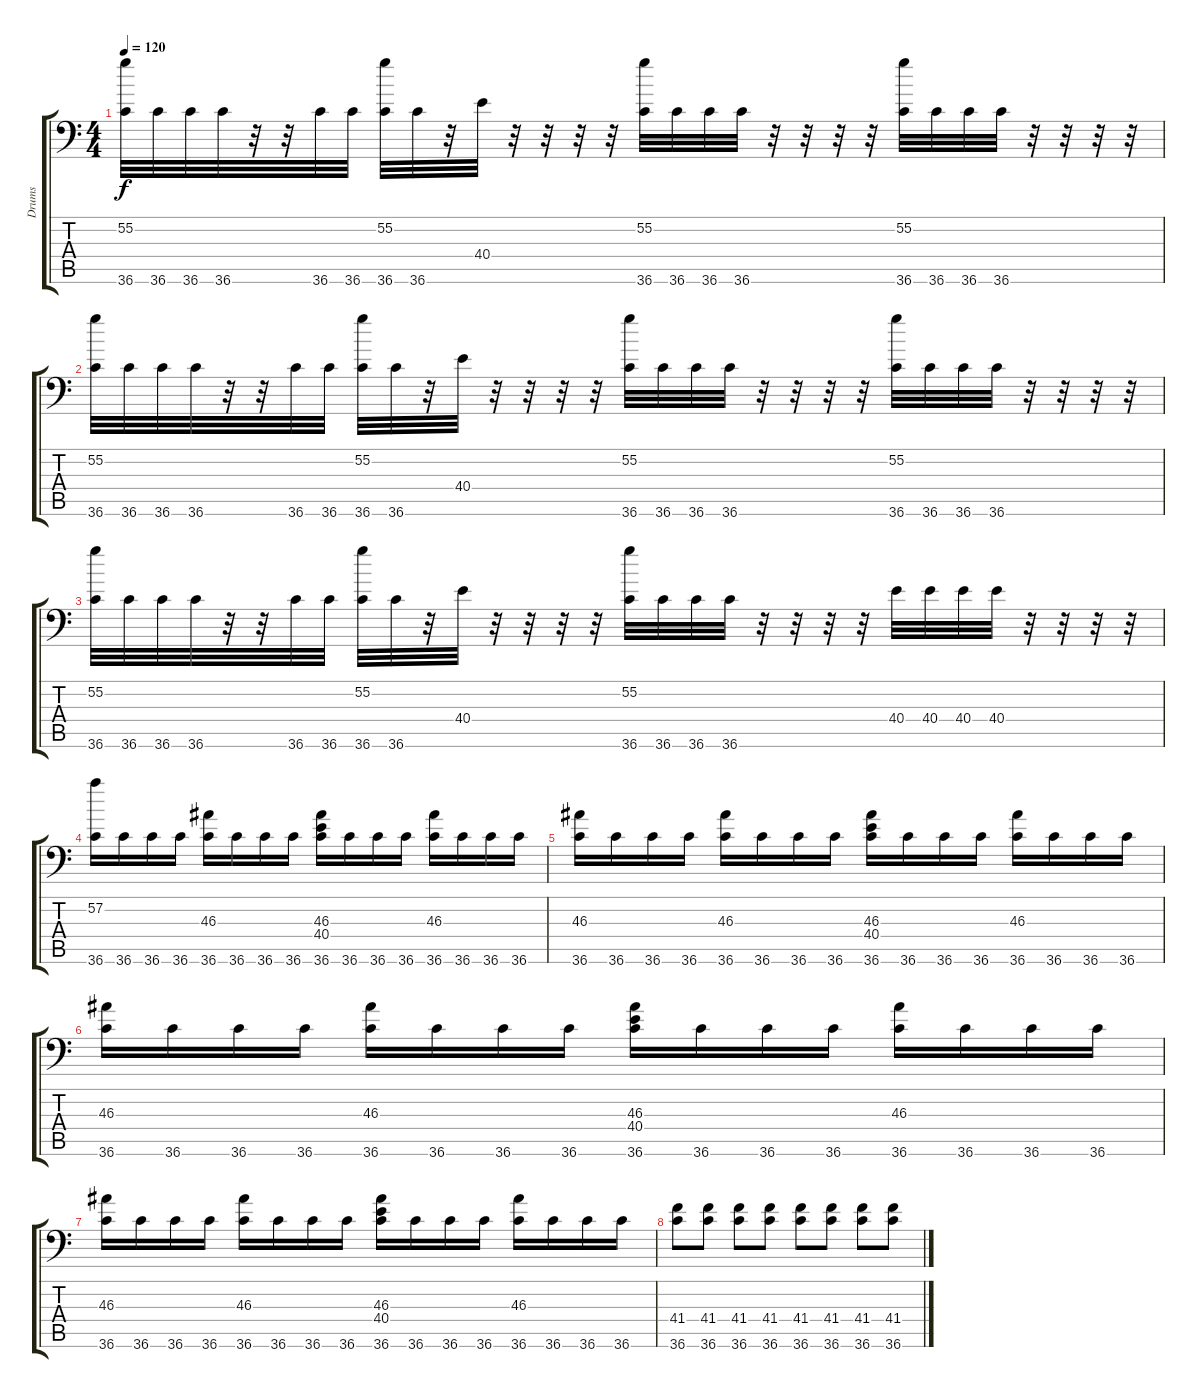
\track ("Drums" "Drums") {instrument acousticgrandpiano}
\staff {score tabs}
\tuning (C-1 C-1 C-1 C-1 C-1 C-1) {hide}
\ts (4 4)
\tempo 120
\clef f4
\ks c
(55.2 36.6).32{dy f} 36.6.32 36.6.32 36.6.32 r.32 r.32 36.6.32 36.6.32 (55.2 36.6).32 36.6.32 r.32 40.4.32 r.32 r.32 r.32 r.32 (55.2 36.6).32 36.6.32 36.6.32 36.6.32 r.32 r.32 r.32 r.32 (55.2 36.6).32 36.6.32 36.6.32 36.6.32 r.32 r.32 r.32 r.32 |
(55.2 36.6).32 36.6.32 36.6.32 36.6.32 r.32 r.32 36.6.32 36.6.32 (55.2 36.6).32 36.6.32 r.32 40.4.32 r.32 r.32 r.32 r.32 (55.2 36.6).32 36.6.32 36.6.32 36.6.32 r.32 r.32 r.32 r.32 (55.2 36.6).32 36.6.32 36.6.32 36.6.32 r.32 r.32 r.32 r.32 |
(55.2 36.6).32 36.6.32 36.6.32 36.6.32 r.32 r.32 36.6.32 36.6.32 (55.2 36.6).32 36.6.32 r.32 40.4.32 r.32 r.32 r.32 r.32 (55.2 36.6).32 36.6.32 36.6.32 36.6.32 r.32 r.32 r.32 r.32 40.4.32 40.4.32 40.4.32 40.4.32 r.32 r.32 r.32 r.32 |
(57.2 36.6).16 36.6.16 36.6.16 36.6.16 (46.3 36.6).16 36.6.16 36.6.16 36.6.16 (46.3 40.4 36.6).16 36.6.16 36.6.16 36.6.16 (46.3 36.6).16 36.6.16 36.6.16 36.6.16 |
(46.3 36.6).16 36.6.16 36.6.16 36.6.16 (46.3 36.6).16 36.6.16 36.6.16 36.6.16 (46.3 40.4 36.6).16 36.6.16 36.6.16 36.6.16 (46.3 36.6).16 36.6.16 36.6.16 36.6.16 |
(46.3 36.6).16 36.6.16 36.6.16 36.6.16 (46.3 36.6).16 36.6.16 36.6.16 36.6.16 (46.3 40.4 36.6).16 36.6.16 36.6.16 36.6.16 (46.3 36.6).16 36.6.16 36.6.16 36.6.16 |
(46.3 36.6).16 36.6.16 36.6.16 36.6.16 (46.3 36.6).16 36.6.16 36.6.16 36.6.16 (46.3 40.4 36.6).16 36.6.16 36.6.16 36.6.16 (46.3 36.6).16 36.6.16 36.6.16 36.6.16 |
(41.4 36.6).8 (41.4 36.6).8 (41.4 36.6).8 (41.4 36.6).8 (41.4 36.6).8 (41.4 36.6).8 (41.4 36.6).8 (41.4 36.6).8
